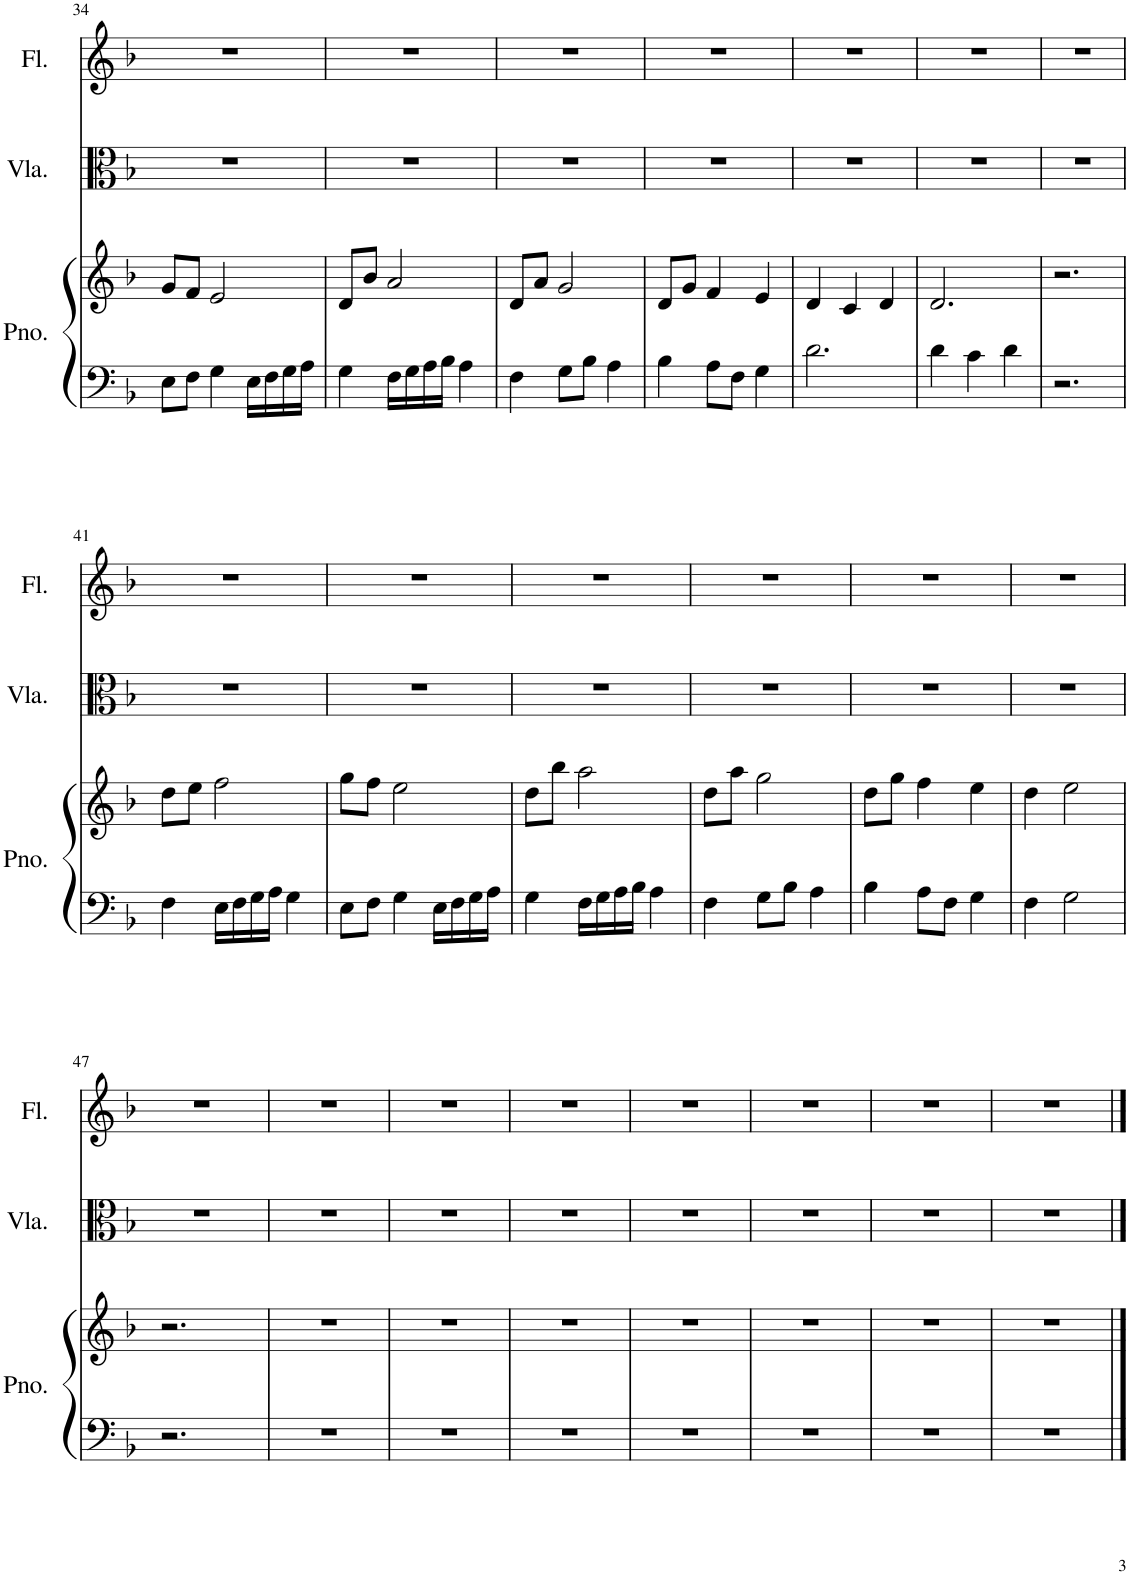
**kern	**kern	**kern	**kern
*part3	*part3	*part2	*part1
*staff4	*staff3	*staff2	*staff1
*I"Piano	*	*I"Viola	*I"Flute
*I'Pno.	*	*I'Vla.	*I'Fl.
!!LO:PB:g=z
*clefF4	*clefG2	*clefC3	*clefG2
*k[b-]	*k[b-]	*k[b-]	*k[b-]
*M3/4	*M3/4	*M3/4	*M3/4
=34	=34	=34	=34
8E\L	8g/L	2.r	2.r
8F\J	8f/J	.	.
4G\	2e/	.	.
16E\LL	.	.	.
16F\	.	.	.
16G\	.	.	.
16A\JJ	.	.	.
=35	=35	=35	=35
4G\	8d/L	2.r	2.r
.	8b-/J	.	.
16F\LL	2a/	.	.
16G\	.	.	.
16A\	.	.	.
16B-\JJ	.	.	.
4A\	.	.	.
=36	=36	=36	=36
4F\	8d/L	2.r	2.r
.	8a/J	.	.
8G\L	2g/	.	.
8B-\J	.	.	.
4A\	.	.	.
=37	=37	=37	=37
4B-\	8d/L	2.r	2.r
.	8g/J	.	.
8A\L	4f/	.	.
8F\J	.	.	.
4G\	4e/	.	.
=38	=38	=38	=38
2.d\	4d/	2.r	2.r
.	4c/	.	.
.	4d/	.	.
=39	=39	=39	=39
4d\	2.d/	2.r	2.r
4c\	.	.	.
4d\	.	.	.
=40	=40	=40	=40
2.r	2.r	2.r	2.r
!!LO:LB:g=z
=41	=41	=41	=41
4F\	8dd\L	2.r	2.r
.	8ee\J	.	.
16E\LL	2ff\	.	.
16F\	.	.	.
16G\	.	.	.
16A\JJ	.	.	.
4G\	.	.	.
=42	=42	=42	=42
8E\L	8gg\L	2.r	2.r
8F\J	8ff\J	.	.
4G\	2ee\	.	.
16E\LL	.	.	.
16F\	.	.	.
16G\	.	.	.
16A\JJ	.	.	.
=43	=43	=43	=43
4G\	8dd\L	2.r	2.r
.	8bb-\J	.	.
16F\LL	2aa\	.	.
16G\	.	.	.
16A\	.	.	.
16B-\JJ	.	.	.
4A\	.	.	.
=44	=44	=44	=44
4F\	8dd\L	2.r	2.r
.	8aa\J	.	.
8G\L	2gg\	.	.
8B-\J	.	.	.
4A\	.	.	.
=45	=45	=45	=45
4B-\	8dd\L	2.r	2.r
.	8gg\J	.	.
8A\L	4ff\	.	.
8F\J	.	.	.
4G\	4ee\	.	.
=46	=46	=46	=46
4F\	4dd\	2.r	2.r
2G\	2ee\	.	.
!!LO:LB:g=z
=47	=47	=47	=47
2.r	2.r	2.r	2.r
=48	=48	=48	=48
2.r	2.r	2.r	2.r
=49	=49	=49	=49
2.r	2.r	2.r	2.r
=50	=50	=50	=50
2.r	2.r	2.r	2.r
=51	=51	=51	=51
2.r	2.r	2.r	2.r
=52	=52	=52	=52
2.r	2.r	2.r	2.r
=53	=53	=53	=53
2.r	2.r	2.r	2.r
=54	=54	=54	=54
2.r	2.r	2.r	2.r
==	==	==	==
*-	*-	*-	*-
